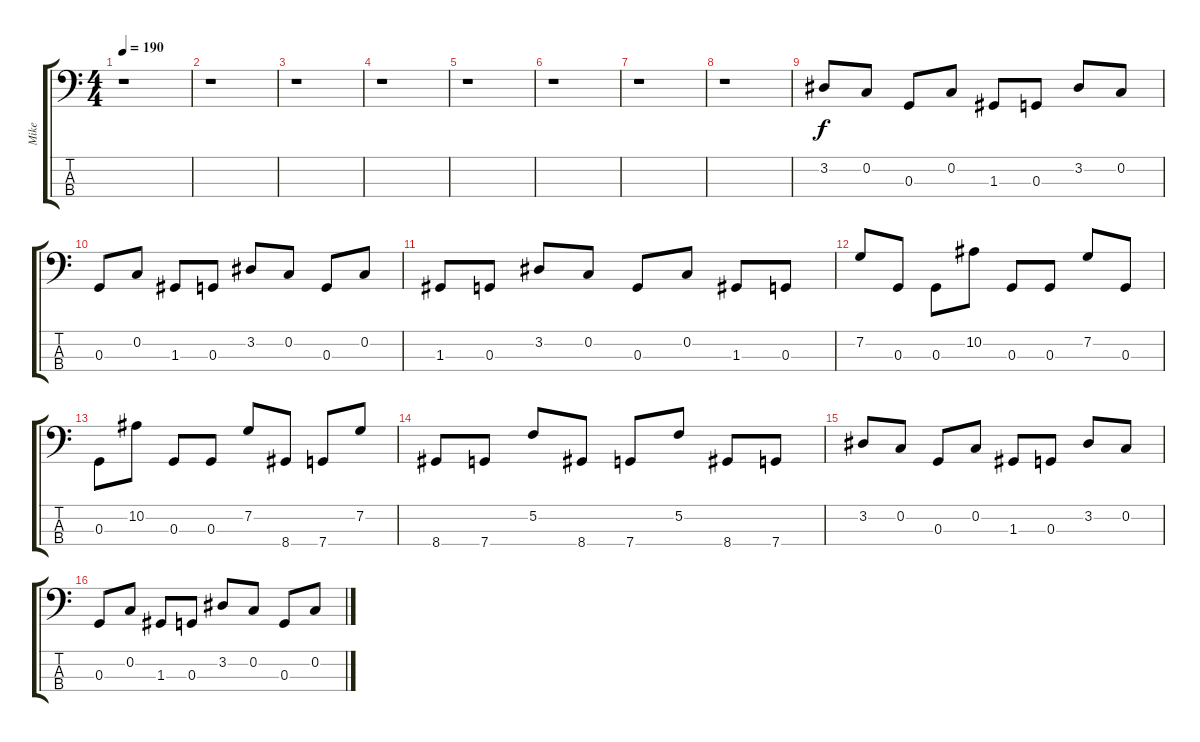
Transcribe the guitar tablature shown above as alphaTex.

\track ("Mike" "Mike") {instrument electricbassfinger}
\staff {score tabs}
\tuning (F2 C2 G1 C1) {hide}
\ts (4 4)
\tempo 190
\clef f4
\ks c
r.1{dy f} |
r.1 |
r.1 |
r.1 |
r.1 |
r.1 |
r.1 |
r.1 |
3.2.8 0.2.8 0.3.8 0.2.8 1.3.8 0.3.8 3.2.8 0.2.8 |
0.3.8 0.2.8 1.3.8 0.3.8 3.2.8 0.2.8 0.3.8 0.2.8 |
1.3.8 0.3.8 3.2.8 0.2.8 0.3.8 0.2.8 1.3.8 0.3.8 |
7.2.8 0.3.8 0.3.8 10.2.8 0.3.8 0.3.8 7.2.8 0.3.8 |
0.3.8 10.2.8 0.3.8 0.3.8 7.2.8 8.4.8 7.4.8 7.2.8 |
8.4.8 7.4.8 5.2.8 8.4.8 7.4.8 5.2.8 8.4.8 7.4.8 |
3.2.8 0.2.8 0.3.8 0.2.8 1.3.8 0.3.8 3.2.8 0.2.8 |
0.3.8 0.2.8 1.3.8 0.3.8 3.2.8 0.2.8 0.3.8 0.2.8
